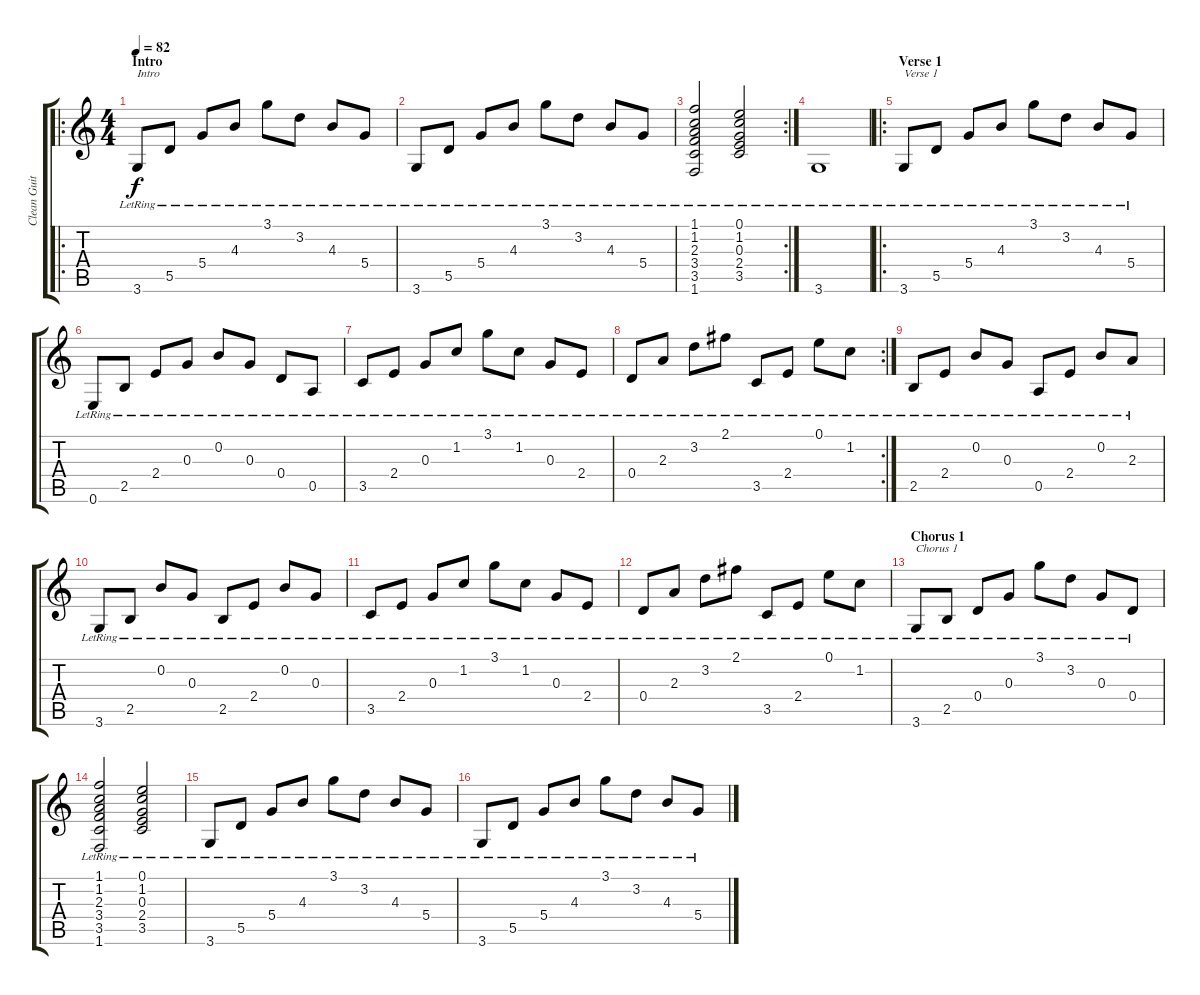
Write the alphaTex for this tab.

\track ("Clean Guitar" "Clean Guit") {instrument electricguitarjazz}
\staff {score tabs}
\tuning (E4 B3 G3 D3 A2 E2) {hide}
\ro
\ts (4 4)
\section ("" "Intro")
\tempo 82
\clef g2
\ks c
3.6{lr}.8{txt "Intro" dy f instrument electricguitarjazz} 5.5{lr}.8 5.4{lr}.8 4.3{lr}.8 3.1{lr}.8 3.2{lr}.8 4.3{lr}.8 5.4{lr}.8 |
3.6{lr}.8 5.5{lr}.8 5.4{lr}.8 4.3{lr}.8 3.1{lr}.8 3.2{lr}.8 4.3{lr}.8 5.4{lr}.8 |
\rc 2
(1.1{lr} 1.2{lr} 2.3{lr} 3.4{lr} 3.5{lr} 1.6{lr}).2 (0.1{lr} 1.2{lr} 0.3{lr} 2.4{lr} 3.5{lr}).2 |
3.6{lr}.1 |
\ro
\section ("" "Verse 1")
3.6{lr}.8{txt "Verse 1"} 5.5{lr}.8 5.4{lr}.8 4.3{lr}.8 3.1{lr}.8 3.2{lr}.8 4.3{lr}.8 5.4{lr}.8 |
0.6{lr}.8 2.5{lr}.8 2.4{lr}.8 0.3{lr}.8 0.2{lr}.8 0.3{lr}.8 0.4{lr}.8 0.5{lr}.8 |
3.5{lr}.8 2.4{lr}.8 0.3{lr}.8 1.2{lr}.8 3.1{lr}.8 1.2{lr}.8 0.3{lr}.8 2.4{lr}.8 |
\rc 2
0.4{lr}.8 2.3{lr}.8 3.2{lr}.8 2.1{lr}.8 3.5{lr}.8 2.4{lr}.8 0.1{lr}.8 1.2{lr}.8 |
2.5{lr}.8 2.4{lr}.8 0.2{lr}.8 0.3{lr}.8 0.5{lr}.8 2.4{lr}.8 0.2{lr}.8 2.3{lr}.8 |
3.6{lr}.8 2.5{lr}.8 0.2{lr}.8 0.3{lr}.8 2.5{lr}.8 2.4{lr}.8 0.2{lr}.8 0.3{lr}.8 |
3.5{lr}.8 2.4{lr}.8 0.3{lr}.8 1.2{lr}.8 3.1{lr}.8 1.2{lr}.8 0.3{lr}.8 2.4{lr}.8 |
0.4{lr}.8 2.3{lr}.8 3.2{lr}.8 2.1{lr}.8 3.5{lr}.8 2.4{lr}.8 0.1{lr}.8 1.2{lr}.8 |
\section ("" "Chorus 1")
3.6{lr}.8{txt "Chorus 1"} 2.5{lr}.8 0.4{lr}.8 0.3{lr}.8 3.1{lr}.8 3.2{lr}.8 0.3{lr}.8 0.4{lr}.8 |
(1.1{lr} 1.2{lr} 2.3{lr} 3.4{lr} 3.5{lr} 1.6{lr}).2 (0.1{lr} 1.2{lr} 0.3{lr} 2.4{lr} 3.5{lr}).2 |
3.6{lr}.8 5.5{lr}.8 5.4{lr}.8 4.3{lr}.8 3.1{lr}.8 3.2{lr}.8 4.3{lr}.8 5.4{lr}.8 |
3.6{lr}.8 5.5{lr}.8 5.4{lr}.8 4.3{lr}.8 3.1{lr}.8 3.2{lr}.8 4.3{lr}.8 5.4{lr}.8
